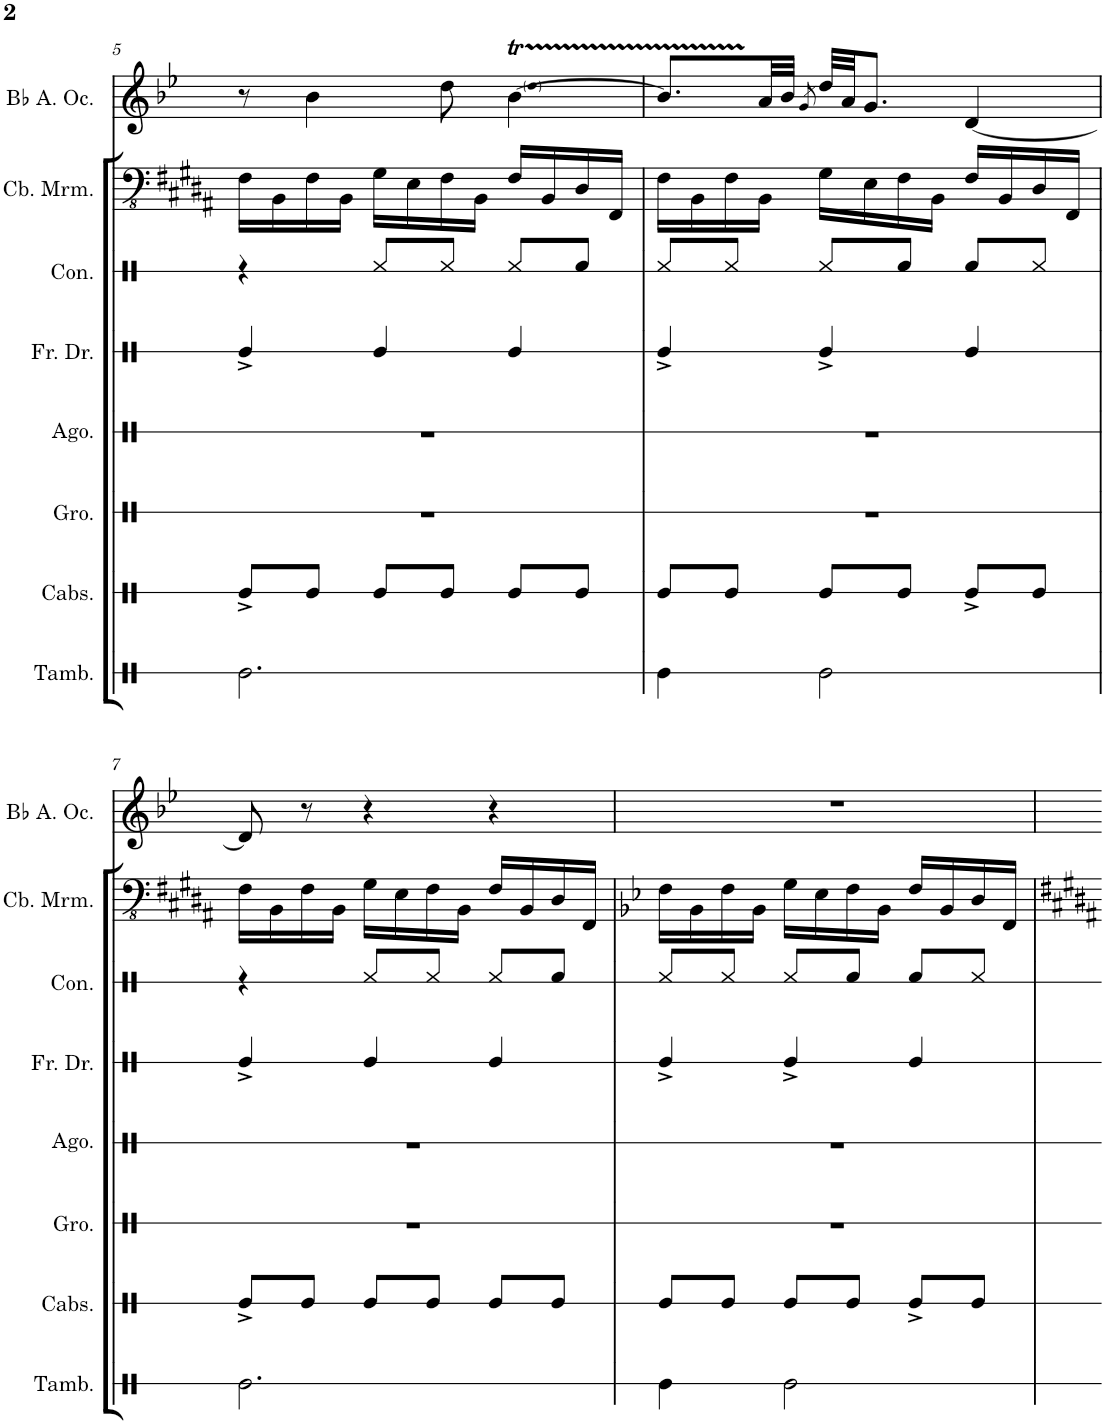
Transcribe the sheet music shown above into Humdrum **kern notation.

**kern	**kern	**kern	**kern	**kern	**kern	**kern	**kern
*part8	*part7	*part6	*part5	*part4	*part3	*part2	*part1
*staff8	*staff7	*staff6	*staff5	*staff4	*staff3	*staff2	*staff1
*I"Tambourine	*I"Cabasa	*I"Güiro	*I"Agogo	*I"Frame Drum	*I"Congas	*I"Contrabass Marimba	*I"Bb Alto Ocarina
*I'Tamb.	*I'Cabs.	*I'Gro.	*I'Ago.	*I'Fr. Dr.	*I'Con.	*I'Cb. Mrm.	*I'Bb A. Oc.
!!LO:PB:g=z
*clefX	*clefX	*clefX	*clefX	*clefX	*clefX	*clefFv4	*clefG2
*k[]	*k[]	*k[]	*k[]	*k[]	*k[]	*k[f#c#g#d#a#]	*k[b-e-]
*M3/4	*M3/4	*M3/4	*M3/4	*M3/4	*M3/4	*M3/4	*M3/4
=5	=5	=5	=5	=5	=5	=5	=5
2.Re\	8Re^/L	2.r	2.r	4Re^/	4r	16FF#\LL	8r
.	.	.	.	.	.	16BBB\	.
.	8Re/J	.	.	.	.	16FF#\	4b-\
.	.	.	.	.	.	16BBB\JJ	.
.	8Re/L	.	.	4Re/	8Rf/L	16GG#\LL	.
.	.	.	.	.	.	16EE\	.
.	8Re/J	.	.	.	8Rf/J	16FF#\	8dd\
.	.	.	.	.	.	16BBB\JJ	.
.	8Re/L	.	.	4Re/	8Rf/L	16FF#/LL	[4b-T\
.	.	.	.	.	.	16BBB/	.
.	8Re/J	.	.	.	8Rf/J	16DD#/	.
.	.	.	.	.	.	16FFF#/JJ	.
=6	=6	=6	=6	=6	=6	=6	=6
4Re\	8Re/L	2.r	2.r	4Re^/	8Rf/L	16FF#\LL	8.b-TTT/L]
.	.	.	.	.	.	16BBB\	.
.	8Re/J	.	.	.	8Rf/J	16FF#\	.
.	.	.	.	.	.	16BBB\JJ	32a/LL
.	.	.	.	.	.	.	32b-/JJJ
.	.	.	.	.	.	.	8qg/
2Re\	8Re/L	.	.	4Re^/	8Rf/L	16GG#\LL	32dd/LLL
.	.	.	.	.	.	.	32a/JJ
.	.	.	.	.	.	16EE\	8.g/J
.	8Re/J	.	.	.	8Rf/J	16FF#\	.
.	.	.	.	.	.	16BBB\JJ	.
.	8Re^/L	.	.	4Re/	8Rf/L	16FF#/LL	[4d/
.	.	.	.	.	.	16BBB/	.
.	8Re/J	.	.	.	8Rf/J	16DD#/	.
.	.	.	.	.	.	16FFF#/JJ	.
!!LO:LB:g=z
=7	=7	=7	=7	=7	=7	=7	=7
2.Re\	8Re^/L	2.r	2.r	4Re^/	4r	16FF#\LL	8d/]
.	.	.	.	.	.	16BBB\	.
.	8Re/J	.	.	.	.	16FF#\	8r
.	.	.	.	.	.	16BBB\JJ	.
.	8Re/L	.	.	4Re/	8Rf/L	16GG#\LL	4r
.	.	.	.	.	.	16EE\	.
.	8Re/J	.	.	.	8Rf/J	16FF#\	.
.	.	.	.	.	.	16BBB\JJ	.
.	8Re/L	.	.	4Re/	8Rf/L	16FF#/LL	4r
.	.	.	.	.	.	16BBB/	.
.	8Re/J	.	.	.	8Rf/J	16DD#/	.
.	.	.	.	.	.	16FFF#/JJ	.
=8	=8	=8	=8	=8	=8	=8	=8
*	*	*	*	*	*	*k[b-e-]	*
4Re\	8Re/L	2.r	2.r	4Re^/	8Rf/L	16FF\LL	2.r
.	.	.	.	.	.	16BBB-\	.
.	8Re/J	.	.	.	8Rf/J	16FF\	.
.	.	.	.	.	.	16BBB-\JJ	.
2Re\	8Re/L	.	.	4Re^/	8Rf/L	16GG\LL	.
.	.	.	.	.	.	16EE-\	.
.	8Re/J	.	.	.	8Rf/J	16FF\	.
.	.	.	.	.	.	16BBB-\JJ	.
.	8Re^/L	.	.	4Re/	8Rf/L	16FF/LL	.
.	.	.	.	.	.	16BBB-/	.
.	8Re/J	.	.	.	8Rf/J	16DD/	.
.	.	.	.	.	.	16FFF/JJ	.
=	=	=	=	=	=	=	=
*-	*-	*-	*-	*-	*-	*-	*-
